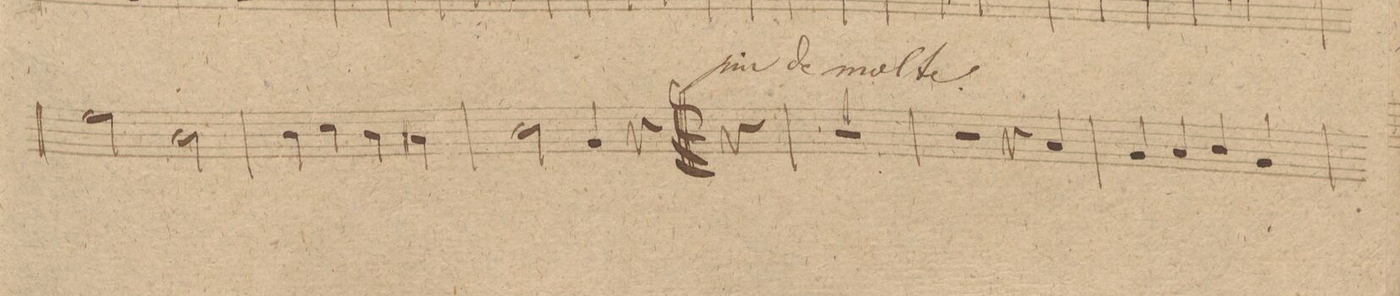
**kern	**dynam
*I"Oboi 2do	*
*clefG2	*
*k[f#c#g#]	*
*met(c)	*
*M4/4	*
2ee\	.
2b\	.
=53	=53
4b\	.
4cc#\	.
4b\	.
4a#X\	.
=54	=54
2b\	.
8g#/	.
8r	.
=||	=||
4r	.
=55	=55
1r	.
=56	=56
2r	.
4r	.
4a/	.
=57	=57
4g#/	.
4a/	.
4b/	.
4g#/	.
=58	=58
*-	*-
